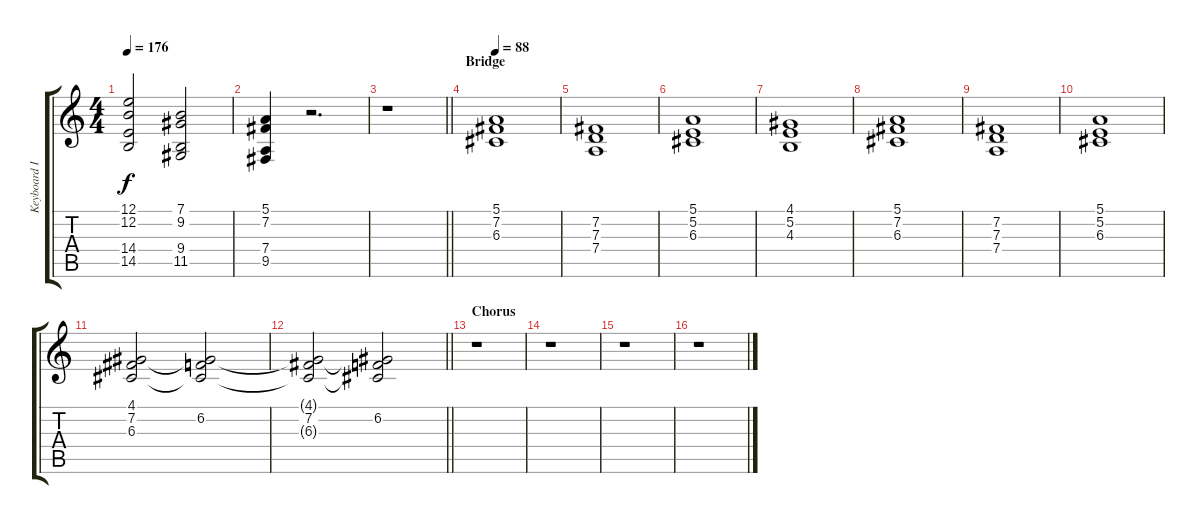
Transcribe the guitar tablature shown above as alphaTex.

\track ("Keyboard II" "Keyboard I") {instrument tenorsax}
\staff {score tabs}
\tuning (E4 B3 G3 D3 A2 E2) {hide}
\ts (4 4)
\tempo 176
\clef g2
\ks c
(12.1 12.2 14.4 14.5).2{dy f} (7.1 9.2 9.4 11.5).2 |
(5.1 7.2 7.4 9.5).4 r.2{d} |
\barLineRight lightlight
r.1 |
\section ("" "Bridge")
\tempo 88
(5.1 7.2 6.3).1{volume 12} |
(7.2 7.3 7.4).1 |
(5.1 5.2 6.3).1 |
(4.1 5.2 4.3).1 |
(5.1 7.2 6.3).1 |
(7.2 7.3 7.4).1 |
(5.1 5.2 6.3).1 |
(4.1 7.2 6.3).2 (4.1{t} 6.2 6.3{t}).2 |
\barLineRight lightlight
(4.1{t} 7.2 6.3{t}).2 (4.1{t} 6.2 6.3{t}).2 |
\section ("" "Chorus")
r.1 |
r.1 |
r.1 |
r.1
